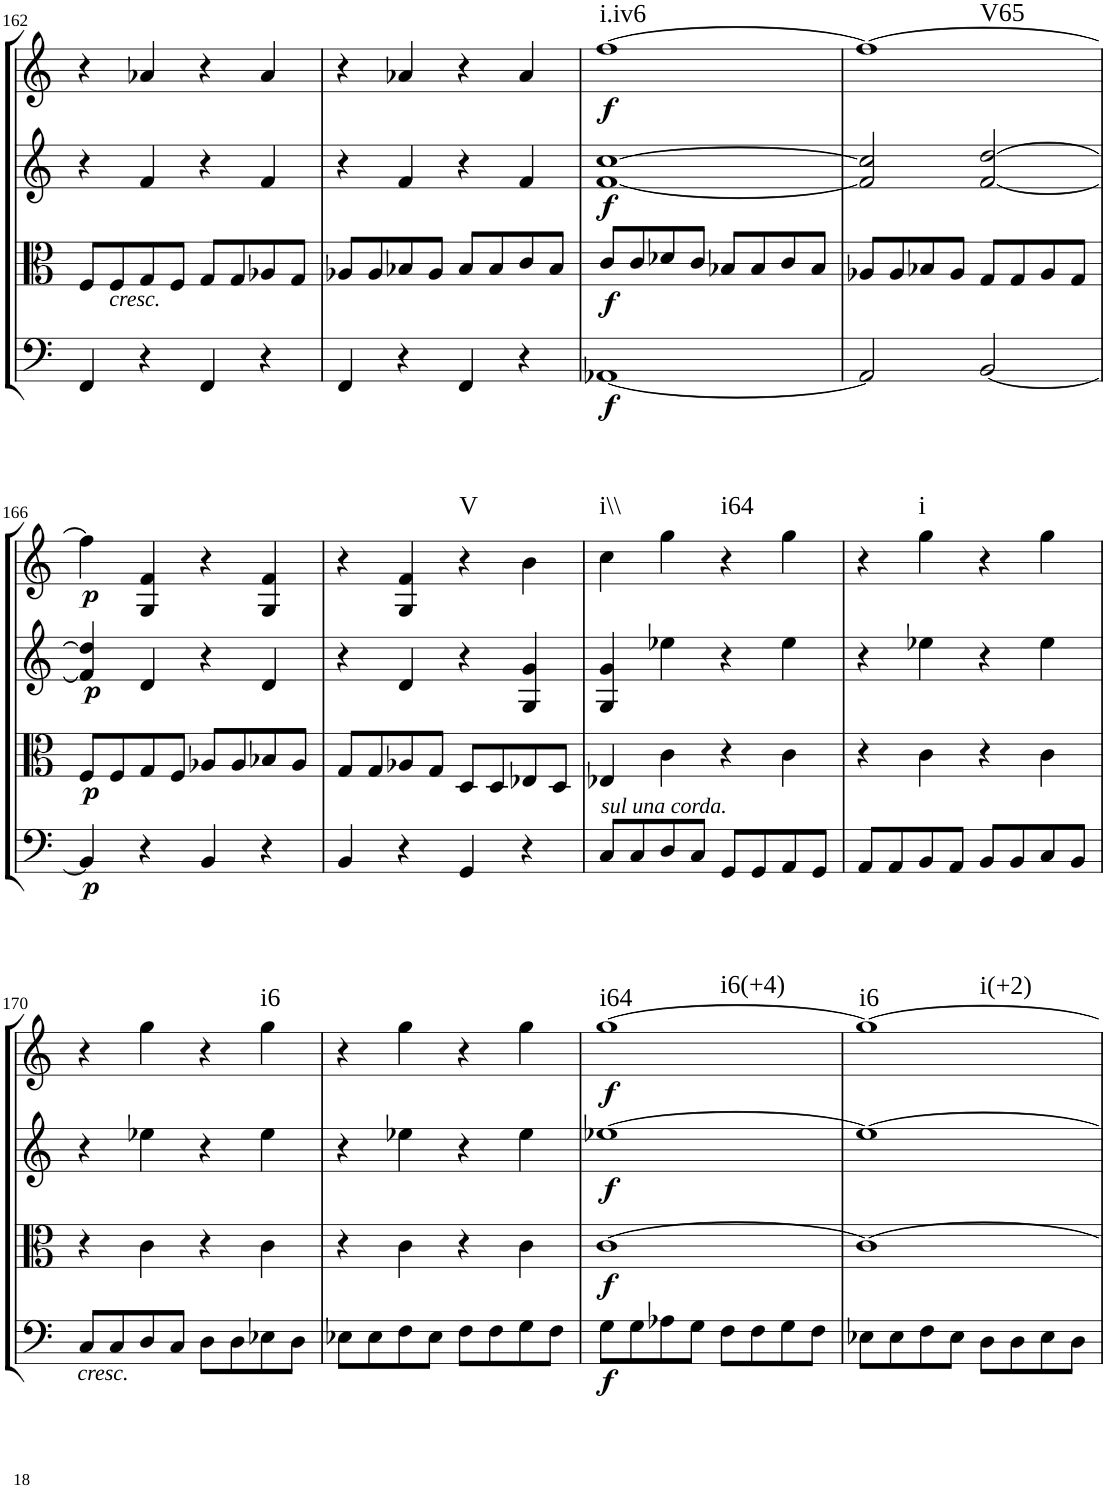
**kern	**dynam	**kern	**dynam	**kern	**dynam	**kern	**dynam	**harte
*part4	*part4	*part3	*part3	*part2	*part2	*part1	*part1	*part1
*staff4	*staff4	*staff3	*staff3	*staff2	*staff2	*staff1	*staff1	*
*I"Cello	*	*I"Viola	*	*I"2nd Violin	*	*I"1st Violin	*	*
!!LO:PB:g=z
*clefF4	*	*clefC3	*	*clefG2	*	*clefG2	*	*
*k[]	*	*k[]	*	*k[]	*	*k[]	*	*
*M2/2	*	*M2/2	*	*M2/2	*	*M2/2	*	*
*met(c|)	*	*met(c|)	*	*met(c|)	*	*met(c|)	*	*
=162	=162	=162	=162	=162	=162	=162	=162	=162
4FF/	.	8F/L	.	4r	.	4r	.	.
!	!	!LO:TX:b:i:t=cresc.	!	!	!	!	!	!
.	.	8F/	.	.	.	.	.	.
4r	.	8G/	.	4f/	.	4a-X/	.	.
.	.	8F/J	.	.	.	.	.	.
4FF/	.	8G/L	.	4r	.	4r	.	.
.	.	8G/	.	.	.	.	.	.
4r	.	8A-X/	.	4f/	.	4a-/	.	.
.	.	8G/J	.	.	.	.	.	.
=163	=163	=163	=163	=163	=163	=163	=163	=163
4FF/	.	8A-X/L	.	4r	.	4r	.	.
.	.	8A-/	.	.	.	.	.	.
4r	.	8B-X/	.	4f/	.	4a-X/	.	.
.	.	8A-/J	.	.	.	.	.	.
4FF/	.	8B-/L	.	4r	.	4r	.	.
.	.	8B-/	.	.	.	.	.	.
4r	.	8c/	.	4f/	.	4a-/	.	.
.	.	8B-/J	.	.	.	.	.	.
=164	=164	=164	=164	=164	=164	=164	=164	=164
!	!LO:DY:b	!	!LO:DY:b	!	!LO:DY:b	!	!LO:DY:b	!LO:H:kt=i.iv6
[1AA-X	f	8c/L	f	[1f [1cc	f	[1ff	f	N
.	.	8c/	.	.	.	.	.	.
.	.	8d-X/	.	.	.	.	.	.
.	.	8c/J	.	.	.	.	.	.
.	.	8B-X/L	.	.	.	.	.	.
.	.	8B-/	.	.	.	.	.	.
.	.	8c/	.	.	.	.	.	.
.	.	8B-/J	.	.	.	.	.	.
=165	=165	=165	=165	=165	=165	=165	=165	=165
!	!	!	!	!	!	!	!	!LO:H:kt=V65
2AA-/]	.	8A-X/L	.	2f/] 2cc/]	.	1ff_	.	N
.	.	8A-/	.	.	.	.	.	.
.	.	8B-X/	.	.	.	.	.	.
.	.	8A-/J	.	.	.	.	.	.
[2BB/	.	8G/L	.	[2f/ [2dd/	.	.	.	.
.	.	8G/	.	.	.	.	.	.
.	.	8A-/	.	.	.	.	.	.
.	.	8G/J	.	.	.	.	.	.
!!LO:LB:g=z
=166	=166	=166	=166	=166	=166	=166	=166	=166
!	!LO:DY:b	!	!LO:DY:b	!	!LO:DY:b	!	!LO:DY:b	!
4BB/]	p	8F/L	p	4f/] 4dd/]	p	4ff\]	p	.
.	.	8F/	.	.	.	.	.	.
4r	.	8G/	.	4d/	.	4G/ 4f/	.	.
.	.	8F/J	.	.	.	.	.	.
4BB/	.	8A-X/L	.	4r	.	4r	.	.
.	.	8A-/	.	.	.	.	.	.
4r	.	8B-X/	.	4d/	.	4G/ 4f/	.	.
.	.	8A-/J	.	.	.	.	.	.
=167	=167	=167	=167	=167	=167	=167	=167	=167
4BB/	.	8G/L	.	4r	.	4r	.	.
.	.	8G/	.	.	.	.	.	.
4r	.	8A-X/	.	4d/	.	4G/ 4f/	.	.
.	.	8G/J	.	.	.	.	.	.
!	!	!	!	!	!	!	!	!LO:H:kt=V
4GG/	.	8D/L	.	4r	.	4r	.	N
.	.	8D/	.	.	.	.	.	.
4r	.	8E-X/	.	4G/ 4g/	.	4b\	.	.
.	.	8D/J	.	.	.	.	.	.
=168	=168	=168	=168	=168	=168	=168	=168	=168
!LO:TX:a:i:t=sul una corda.	!	!	!	!	!	!	!	!LO:H:kt=i\\
8C/L	.	4E-X/	.	4G/ 4g/	.	4cc\	.	N
8C/	.	.	.	.	.	.	.	.
8D/	.	4c\	.	4ee-X\	.	4gg\	.	.
8C/J	.	.	.	.	.	.	.	.
!	!	!	!	!	!	!	!	!LO:H:kt=i64
8GG/L	.	4r	.	4r	.	4r	.	N
8GG/	.	.	.	.	.	.	.	.
8AA/	.	4c\	.	4ee-\	.	4gg\	.	.
8GG/J	.	.	.	.	.	.	.	.
=169	=169	=169	=169	=169	=169	=169	=169	=169
8AA/L	.	4r	.	4r	.	4r	.	.
8AA/	.	.	.	.	.	.	.	.
!	!	!	!	!	!	!	!	!LO:H:kt=i
8BB/	.	4c\	.	4ee-X\	.	4gg\	.	N
8AA/J	.	.	.	.	.	.	.	.
8BB/L	.	4r	.	4r	.	4r	.	.
8BB/	.	.	.	.	.	.	.	.
8C/	.	4c\	.	4ee-\	.	4gg\	.	.
8BB/J	.	.	.	.	.	.	.	.
!!LO:LB:g=z
=170	=170	=170	=170	=170	=170	=170	=170	=170
!LO:TX:b:i:t=cresc.	!	!	!	!	!	!	!	!
8C/L	.	4r	.	4r	.	4r	.	.
8C/	.	.	.	.	.	.	.	.
8D/	.	4c\	.	4ee-X\	.	4gg\	.	.
8C/J	.	.	.	.	.	.	.	.
8D\L	.	4r	.	4r	.	4r	.	.
8D\	.	.	.	.	.	.	.	.
!	!	!	!	!	!	!	!	!LO:H:kt=i6
8E-X\	.	4c\	.	4ee-\	.	4gg\	.	N
8D\J	.	.	.	.	.	.	.	.
=171	=171	=171	=171	=171	=171	=171	=171	=171
8E-X\L	.	4r	.	4r	.	4r	.	.
8E-\	.	.	.	.	.	.	.	.
8F\	.	4c\	.	4ee-X\	.	4gg\	.	.
8E-\J	.	.	.	.	.	.	.	.
8F\L	.	4r	.	4r	.	4r	.	.
8F\	.	.	.	.	.	.	.	.
8G\	.	4c\	.	4ee-\	.	4gg\	.	.
8F\J	.	.	.	.	.	.	.	.
=172	=172	=172	=172	=172	=172	=172	=172	=172
!	!LO:DY:b	!	!LO:DY:b	!	!LO:DY:b	!	!LO:DY:b	!LO:H:n=1:kt=i64
!	!	!	!	!	!	!	!	!LO:H:n=2:kt=i6(+4)
8G\L	f	[1c	f	[1ee-X	f	[1gg	f	N N
8G\	.	.	.	.	.	.	.	.
8A-X\	.	.	.	.	.	.	.	.
8G\J	.	.	.	.	.	.	.	.
8F\L	.	.	.	.	.	.	.	.
8F\	.	.	.	.	.	.	.	.
8G\	.	.	.	.	.	.	.	.
8F\J	.	.	.	.	.	.	.	.
=173	=173	=173	=173	=173	=173	=173	=173	=173
!	!	!	!	!	!	!	!	!LO:H:n=1:kt=i6
!	!	!	!	!	!	!	!	!LO:H:n=2:kt=i(+2)
8E-X\L	.	1c_	.	1ee-_	.	1gg_	.	N N
8E-\	.	.	.	.	.	.	.	.
8F\	.	.	.	.	.	.	.	.
8E-\J	.	.	.	.	.	.	.	.
8D\L	.	.	.	.	.	.	.	.
8D\	.	.	.	.	.	.	.	.
8E-\	.	.	.	.	.	.	.	.
8D\J	.	.	.	.	.	.	.	.
=	=	=	=	=	=	=	=	=
*-	*-	*-	*-	*-	*-	*-	*-	*-
